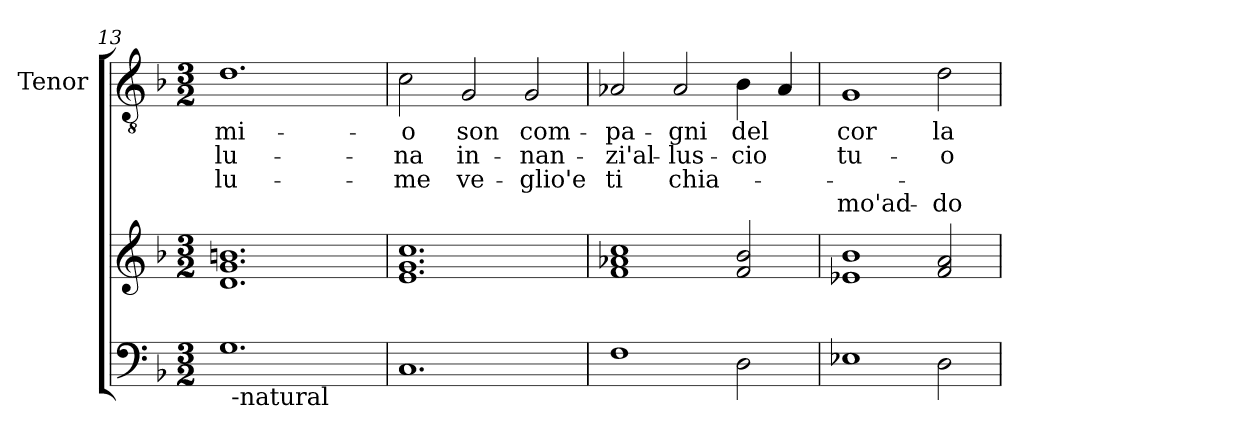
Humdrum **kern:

**kern	**kern	**kern	**text	**text	**text	**text
*part2	*part2	*part1	*part1	*part1	*part1	*part1
*staff3	*staff2	*staff1	*staff1	*staff1	*staff1	*staff1
*	*	*I"Tenor	*	*	*	*
*	*	*I'T	*	*	*	*
*clefF4	*clefG2	*clefGv2	*	*	*	*
*k[b-]	*k[b-]	*k[b-]	*	*	*	*
*F:	*F:	*F:	*	*	*	*
*M3/2	*M3/2	*M3/2	*	*	*	*
=13	=13	=13	=13	=13	=13	=13
*^	*	*	*	*	*	*
1.G	32ryy	1.d 1.g 1.bn	1.d	mi-	lu-	lu-	.
!	!LO:TX:b:t=-natural	!	!	!	!	!	!
.	1ryy	.	.	.	.	.	.
.	4...ryy	.	.	.	.	.	.
*v	*v	*	*	*	*	*	*
=14	=14	=14	=14	=14	=14	=14
1.C	1.e 1.g 1.cc	2c\	-o	-na	-me	.
.	.	2G/	son	in-	ve-	.
.	.	2G/	com-	-nan-	-glio'e	.
=15	=15	=15	=15	=15	=15	=15
1F	1f 1a-X 1cc	2A-X/	-pa-	-zi'al-	ti	.
.	.	2A-/	-gni	-lus-	chia-	.
2D\	2f/ 2b-/	4B-\	del	-cio	.	.
.	.	4A-/	.	.	.	.
!!LO:PB:g=z
=16	=16	=16	=16	=16	=16	=16
1E-X	1e-X 1b-	1G	cor	tu-	.	mo'ad-
2D\	2f/ 2a/	2d\	la	-o	.	-do-
=	=	=	=	=	=	=
*-	*-	*-	*-	*-	*-	*-
